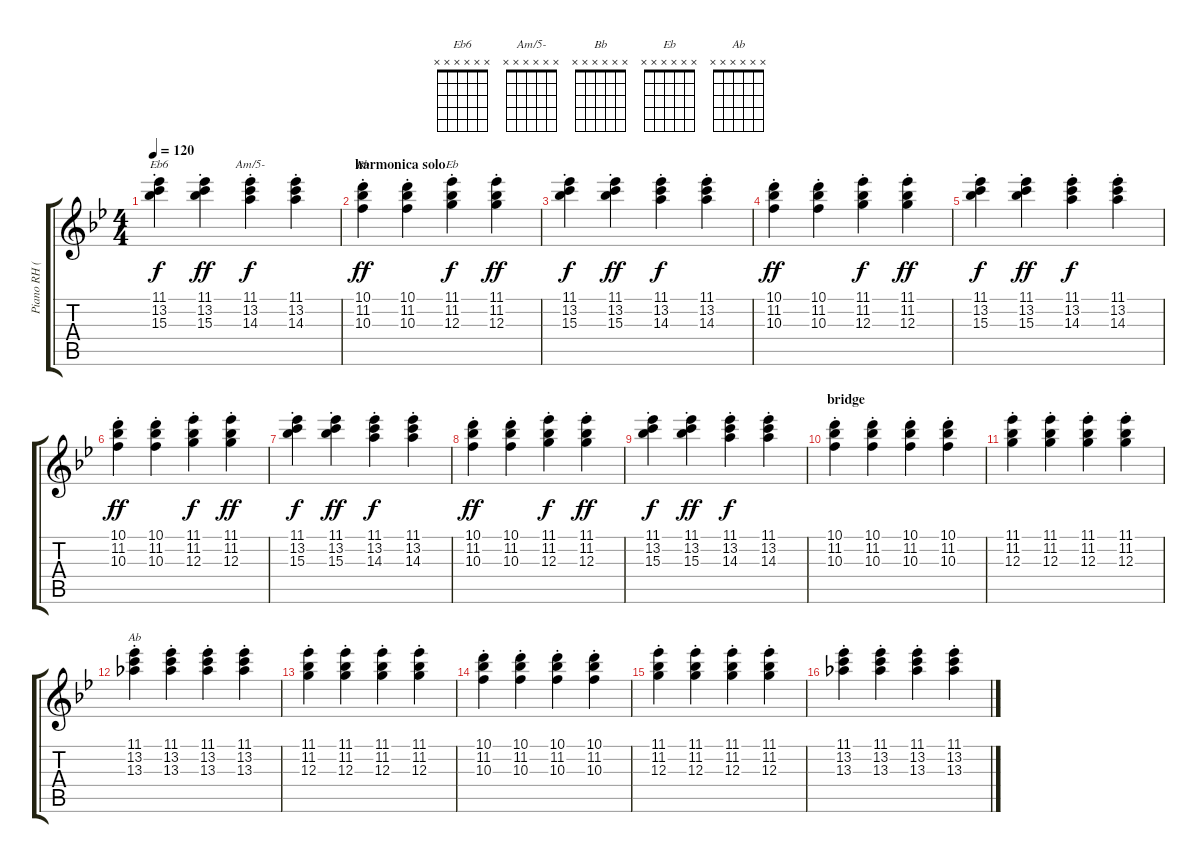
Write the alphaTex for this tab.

\track ("Piano RH (Davies)" "Piano RH (") {instrument electricgrandpiano}
\staff {score tabs}
\tuning (E5 B4 G4 D4 A3 E3) {hide}
\chord ("Eb6" x x x x x x)
\chord ("Am/5-" x x x x x x)
\chord ("Bb" x x x x x x)
\chord ("Eb" x x x x x x)
\chord ("Ab" x x x x x x)
\ts (4 4)
\tempo 120
\clef g2
\ks bb
(11.1{st} 13.2{st} 15.3{st}).4{ch "Eb6" dy f} (11.1{st} 13.2{st} 15.3{st}).4{dy ff} (11.1{st} 13.2{st} 14.3{st}).4{ch "Am/5-" dy f} (11.1{st} 13.2{st} 14.3{st}).4 |
\section ("" "harmonica solo")
(10.1{st} 11.2{st} 10.3{st}).4{ch "Bb" dy ff} (10.1{st} 11.2{st} 10.3{st}).4 (11.1{st} 11.2{st} 12.3{st}).4{ch "Eb" dy f} (11.1{st} 11.2{st} 12.3{st}).4{dy ff} |
(11.1{st} 13.2{st} 15.3{st}).4{dy f} (11.1{st} 13.2{st} 15.3{st}).4{dy ff} (11.1{st} 13.2{st} 14.3{st}).4{dy f} (11.1{st} 13.2{st} 14.3{st}).4 |
(10.1{st} 11.2{st} 10.3{st}).4{dy ff} (10.1{st} 11.2{st} 10.3{st}).4 (11.1{st} 11.2{st} 12.3{st}).4{dy f} (11.1{st} 11.2{st} 12.3{st}).4{dy ff} |
(11.1{st} 13.2{st} 15.3{st}).4{dy f} (11.1{st} 13.2{st} 15.3{st}).4{dy ff} (11.1{st} 13.2{st} 14.3{st}).4{dy f} (11.1{st} 13.2{st} 14.3{st}).4 |
(10.1{st} 11.2{st} 10.3{st}).4{dy ff} (10.1{st} 11.2{st} 10.3{st}).4 (11.1{st} 11.2{st} 12.3{st}).4{dy f} (11.1{st} 11.2{st} 12.3{st}).4{dy ff} |
(11.1{st} 13.2{st} 15.3{st}).4{dy f} (11.1{st} 13.2{st} 15.3{st}).4{dy ff} (11.1{st} 13.2{st} 14.3{st}).4{dy f} (11.1{st} 13.2{st} 14.3{st}).4 |
(10.1{st} 11.2{st} 10.3{st}).4{dy ff} (10.1{st} 11.2{st} 10.3{st}).4 (11.1{st} 11.2{st} 12.3{st}).4{dy f} (11.1{st} 11.2{st} 12.3{st}).4{dy ff} |
(11.1{st} 13.2{st} 15.3{st}).4{dy f} (11.1{st} 13.2{st} 15.3{st}).4{dy ff} (11.1{st} 13.2{st} 14.3{st}).4{dy f} (11.1{st} 13.2{st} 14.3{st}).4 |
\section ("" "bridge")
(10.1{st} 11.2{st} 10.3{st}).4 (10.1{st} 11.2{st} 10.3{st}).4 (10.1{st} 11.2{st} 10.3{st}).4 (10.1{st} 11.2{st} 10.3{st}).4 |
(11.1{st} 11.2{st} 12.3{st}).4 (11.1{st} 11.2{st} 12.3{st}).4 (11.1{st} 11.2{st} 12.3{st}).4 (11.1{st} 11.2{st} 12.3{st}).4 |
(11.1{st} 13.2{st} 13.3{st}).4{ch "Ab"} (11.1{st} 13.2{st} 13.3{st}).4 (11.1{st} 13.2{st} 13.3{st}).4 (11.1{st} 13.2{st} 13.3{st}).4 |
(11.1{st} 11.2{st} 12.3{st}).4 (11.1{st} 11.2{st} 12.3{st}).4 (11.1{st} 11.2{st} 12.3{st}).4 (11.1{st} 11.2{st} 12.3{st}).4 |
(10.1{st} 11.2{st} 10.3{st}).4 (10.1{st} 11.2{st} 10.3{st}).4 (10.1{st} 11.2{st} 10.3{st}).4 (10.1{st} 11.2{st} 10.3{st}).4 |
(11.1{st} 11.2{st} 12.3{st}).4 (11.1{st} 11.2{st} 12.3{st}).4 (11.1{st} 11.2{st} 12.3{st}).4 (11.1{st} 11.2{st} 12.3{st}).4 |
(11.1{st} 13.2{st} 13.3{st}).4 (11.1{st} 13.2{st} 13.3{st}).4 (11.1{st} 13.2{st} 13.3{st}).4 (11.1{st} 13.2{st} 13.3{st}).4
